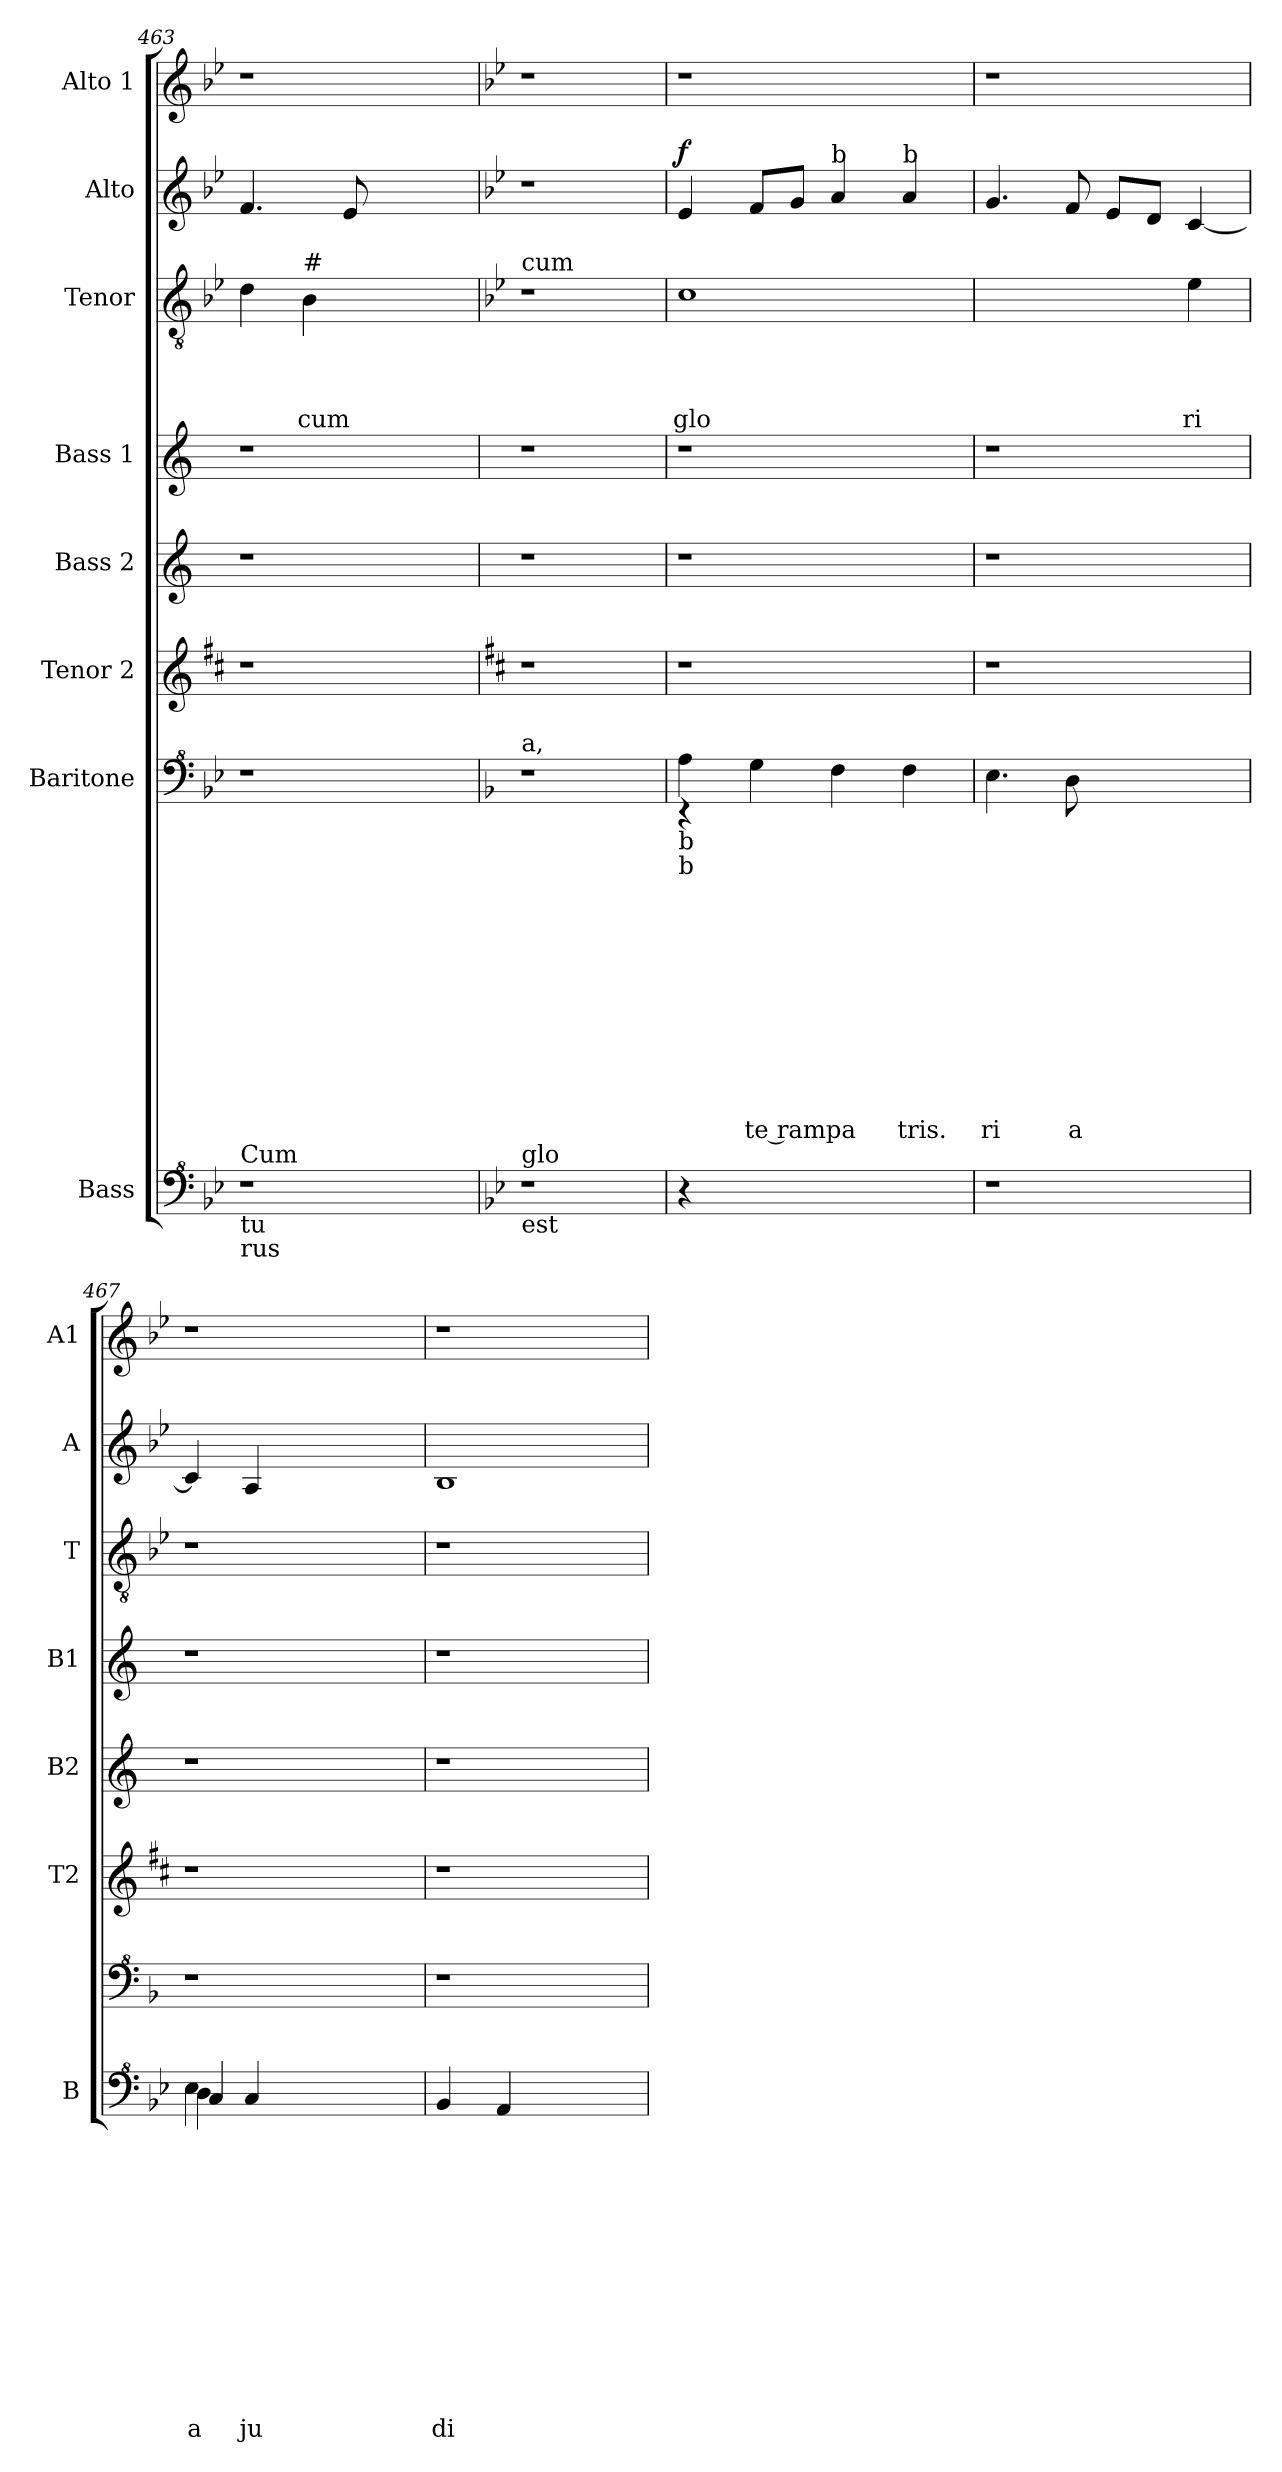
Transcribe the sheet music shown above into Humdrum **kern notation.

**kern	**text	**text	**text	**text	**text	**text	**text	**text	**text	**text	**text	**text	**text	**kern	**text	**text	**text	**text	**text	**text	**text	**text	**text	**text	**text	**kern	**kern	**kern	**kern	**text	**text	**text	**text	**kern	**dynam	**kern
*part8	*part8	*part8	*part8	*part8	*part8	*part8	*part8	*part8	*part8	*part8	*part8	*part8	*part8	*part7	*part7	*part7	*part7	*part7	*part7	*part7	*part7	*part7	*part7	*part7	*part7	*part6	*part5	*part4	*part3	*part3	*part3	*part3	*part3	*part2	*part2	*part1
*staff8	*staff8	*staff8	*staff8	*staff8	*staff8	*staff8	*staff8	*staff8	*staff8	*staff8	*staff8	*staff8	*staff8	*staff7	*staff7	*staff7	*staff7	*staff7	*staff7	*staff7	*staff7	*staff7	*staff7	*staff7	*staff7	*staff6	*staff5	*staff4	*staff3	*staff3	*staff3	*staff3	*staff3	*staff2	*staff2	*staff1
*I"Bass	*	*	*	*	*	*	*	*	*	*	*	*	*	*I"Baritone	*	*	*	*	*	*	*	*	*	*	*	*I"Tenor 2	*I"Bass 2	*I"Bass 1	*I"Tenor	*	*	*	*	*I"Alto	*	*I"Alto 1
*I'B	*	*	*	*	*	*	*	*	*	*	*	*	*	*	*	*	*	*	*	*	*	*	*	*	*	*I'T2	*I'B2	*I'B1	*I'T	*	*	*	*	*I'A	*	*I'A1
*clefF^4	*	*	*	*	*	*	*	*	*	*	*	*	*	*clefF^4	*	*	*	*	*	*	*	*	*	*	*	*clefG2	*clefG2	*clefG2	*clefGv2	*	*	*	*	*clefG2	*	*clefG2
*	*	*	*	*	*	*	*	*	*	*	*	*	*	*	*	*	*	*	*	*	*	*	*	*	*	*ITrd1c2	*	*	*ITrd1c2	*	*	*	*	*ITrd1c2	*	*ITrd1c2
*k[b-e-]	*	*	*	*	*	*	*	*	*	*	*	*	*	*k[b-e-]	*	*	*	*	*	*	*	*	*	*	*	*k[]	*k[]	*k[]	*k[b-e-a-d-]	*	*	*	*	*k[b-e-a-d-]	*	*k[b-e-a-d-]
*B-:	*	*	*	*	*	*	*	*	*	*	*	*	*	*B-:	*	*	*	*	*	*	*	*	*	*	*	*C:	*C:	*C:	*A-:	*	*	*	*	*A-:	*	*A-:
=463	=463	=463	=463	=463	=463	=463	=463	=463	=463	=463	=463	=463	=463	=463	=463	=463	=463	=463	=463	=463	=463	=463	=463	=463	=463	=463	=463	=463	=463	=463	=463	=463	=463	=463	=463	=463
!LO:TX:b:t=tu	!	!	!	!	!	!	!	!	!	!	!	!	!	!	!	!	!	!	!	!	!	!	!	!	!	!	!	!	!	!	!	!	!	!	!	!
!LO:TX:b:t=rus	!	!	!	!	!	!	!	!	!	!	!	!	!	!	!	!	!	!	!	!	!	!	!	!	!	!	!	!	!	!	!	!	!	!	!	!
!LO:TX:a:t=Cum	!	!	!	!	!	!	!	!	!	!	!	!	!	!	!	!	!	!	!	!	!	!	!	!	!	!	!	!	!	!	!	!	!	!	!	!
1r	.	.	.	.	.	.	.	.	.	.	.	.	.	1r	.	.	.	.	.	.	.	.	.	.	.	1r	1r	1r	4c\	.	.	.	.	4.e-/	.	1r
!	!	!	!	!	!	!	!	!	!	!	!	!	!	!	!	!	!	!	!	!	!	!	!	!	!	!	!	!	!LO:TX:a:t=#	!	!	!	!	!	!	!
!	!	!	!	!	!	!	!	!	!	!	!	!	!	!	!	!	!	!	!	!	!	!	!	!	!	!	!	!	!	!	!	!	!LO:LY:b	!	!	!
.	.	.	.	.	.	.	.	.	.	.	.	.	.	.	.	.	.	.	.	.	.	.	.	.	.	.	.	.	4A-\	.	.	.	cum	.	.	.
.	.	.	.	.	.	.	.	.	.	.	.	.	.	.	.	.	.	.	.	.	.	.	.	.	.	.	.	.	.	.	.	.	.	8d-/	.	.
.	.	.	.	.	.	.	.	.	.	.	.	.	.	.	.	.	.	.	.	.	.	.	.	.	.	.	.	.	2ryy	.	.	.	.	2ryy	.	.
=464	=464	=464	=464	=464	=464	=464	=464	=464	=464	=464	=464	=464	=464	=464	=464	=464	=464	=464	=464	=464	=464	=464	=464	=464	=464	=464	=464	=464	=464	=464	=464	=464	=464	=464	=464	=464
*	*	*	*	*	*	*	*	*	*	*	*	*	*	*k[b-]	*	*	*	*	*	*	*	*	*	*	*	*	*	*	*	*	*	*	*	*	*	*
*	*	*	*	*	*	*	*	*	*	*	*	*	*	*F:	*	*	*	*	*	*	*	*	*	*	*	*	*	*	*	*	*	*	*	*	*	*
!	!	!	!	!	!	!	!	!	!	!	!	!	!	!	!	!	!	!	!	!	!	!	!	!	!	!	!	!	!LO:TX:a:t=cum	!	!	!	!	!	!	!
!	!	!	!	!	!	!	!	!	!	!	!	!	!	!LO:TX:a:t=a,	!	!	!	!	!	!	!	!	!	!	!	!	!	!	!	!	!	!	!	!	!	!
!LO:TX:b:t=est	!	!	!	!	!	!	!	!	!	!	!	!	!	!	!	!	!	!	!	!	!	!	!	!	!	!	!	!	!	!	!	!	!	!	!	!
!LO:TX:a:t=glo	!	!	!	!	!	!	!	!	!	!	!	!	!	!	!	!	!	!	!	!	!	!	!	!	!	!	!	!	!	!	!	!	!	!	!	!
1r	.	.	.	.	.	.	.	.	.	.	.	.	.	1r	.	.	.	.	.	.	.	.	.	.	.	1r	1r	1r	1r	.	.	.	.	1r	.	1r
!!LO:LB:g=z
=465	=465	=465	=465	=465	=465	=465	=465	=465	=465	=465	=465	=465	=465	=465	=465	=465	=465	=465	=465	=465	=465	=465	=465	=465	=465	=465	=465	=465	=465	=465	=465	=465	=465	=465	=465	=465
*	*	*	*	*	*	*	*	*	*	*	*	*	*	*^	*	*	*	*	*	*	*	*	*	*	*	*	*	*	*	*	*	*	*	*	*	*
*	*	*	*	*	*	*	*	*	*	*	*	*	*	*	*^	*	*	*	*	*	*	*	*	*	*	*	*	*	*	*	*	*	*	*	*	*	*
!	!	!	!	!	!	!	!	!	!	!	!	!	!	!LO:TX:b:t=b	!	!	!	!	!	!	!	!	!	!	!	!	!	!	!	!	!	!	!	!	!	!	!	!
!	!	!	!	!	!	!	!	!	!	!	!	!	!	!LO:TX:b:t=b	!	!	!	!	!	!	!	!	!	!	!	!	!	!	!	!	!	!	!	!	!	!	!	!
!	!	!	!	!	!	!	!	!	!	!	!	!	!	!	!	!	!	!	!	!	!	!	!	!	!	!	!	!	!	!	!	!	!	!	!LO:LY:b	!	!LO:DY:a	!
4r	.	.	.	.	.	.	.	.	.	.	.	.	.	64ryy	4rE	4a\	.	.	.	.	.	.	.	.	.	.	.	1r	1r	1r	1B-	.	.	.	glo	4d-/	f	1r
.	.	.	.	.	.	.	.	.	.	.	.	.	.	2ryy	.	.	.	.	.	.	.	.	.	.	.	.	.	.	.	.	.	.	.	.	.	.	.	.
!	!	!	!	!	!	!	!	!	!	!	!	!	!	!	!	!	!	!	!	!	!	!	!	!	!	!	!LO:LY:b	!	!	!	!	!	!	!	!	!	!	!
2.ryy	.	.	.	.	.	.	.	.	.	.	.	.	.	.	2.ryy	4g\	.	.	.	.	.	.	.	.	.	.	te ram	.	.	.	.	.	.	.	.	8e-/L	.	.
.	.	.	.	.	.	.	.	.	.	.	.	.	.	.	.	.	.	.	.	.	.	.	.	.	.	.	.	.	.	.	.	.	.	.	.	8f/J	.	.
!	!	!	!	!	!	!	!	!	!	!	!	!	!	!	!	!	!	!	!	!	!	!	!	!	!	!	!	!	!	!	!	!	!	!	!	!LO:TX:a:t=b	!	!
!	!	!	!	!	!	!	!	!	!	!	!	!	!	!	!	!	!	!	!	!	!	!	!	!	!	!	!LO:LY:b	!	!	!	!	!	!	!	!	!	!	!
.	.	.	.	.	.	.	.	.	.	.	.	.	.	.	.	4f\	.	.	.	.	.	.	.	.	.	.	pa	.	.	.	.	.	.	.	.	4g/	.	.
.	.	.	.	.	.	.	.	.	.	.	.	.	.	4ryy	.	.	.	.	.	.	.	.	.	.	.	.	.	.	.	.	.	.	.	.	.	.	.	.
!	!	!	!	!	!	!	!	!	!	!	!	!	!	!	!	!	!	!	!	!	!	!	!	!	!	!	!	!	!	!	!	!	!	!	!	!LO:TX:a:t=b	!	!
!	!	!	!	!	!	!	!	!	!	!	!	!	!	!	!	!	!	!	!	!	!	!	!	!	!	!	!LO:LY:b	!	!	!	!	!	!	!	!	!	!	!
.	.	.	.	.	.	.	.	.	.	.	.	.	.	.	.	4f\	.	.	.	.	.	.	.	.	.	.	tris.	.	.	.	.	.	.	.	.	4g/	.	.
.	.	.	.	.	.	.	.	.	.	.	.	.	.	8...ryy	.	.	.	.	.	.	.	.	.	.	.	.	.	.	.	.	.	.	.	.	.	.	.	.
*	*	*	*	*	*	*	*	*	*	*	*	*	*	*v	*v	*v	*	*	*	*	*	*	*	*	*	*	*	*	*	*	*	*	*	*	*	*	*	*
=466	=466	=466	=466	=466	=466	=466	=466	=466	=466	=466	=466	=466	=466	=466	=466	=466	=466	=466	=466	=466	=466	=466	=466	=466	=466	=466	=466	=466	=466	=466	=466	=466	=466	=466	=466	=466
!	!	!	!	!	!	!	!	!	!	!	!	!	!	!	!	!	!	!	!	!	!	!	!	!	!LO:LY:b	!	!	!	!	!	!	!	!	!	!	!
1r	.	.	.	.	.	.	.	.	.	.	.	.	.	4.e\	.	.	.	.	.	.	.	.	.	.	ri	1r	1r	1r	2.ryy	.	.	.	.	4.f/	.	1r
!	!	!	!	!	!	!	!	!	!	!	!	!	!	!	!	!	!	!	!	!	!	!	!	!	!LO:LY:b	!	!	!	!	!	!	!	!	!	!	!
.	.	.	.	.	.	.	.	.	.	.	.	.	.	8d\	.	.	.	.	.	.	.	.	.	.	a	.	.	.	.	.	.	.	.	8e-/	.	.
.	.	.	.	.	.	.	.	.	.	.	.	.	.	2ryy	.	.	.	.	.	.	.	.	.	.	.	.	.	.	.	.	.	.	.	8d-/L	.	.
.	.	.	.	.	.	.	.	.	.	.	.	.	.	.	.	.	.	.	.	.	.	.	.	.	.	.	.	.	.	.	.	.	.	8c/J	.	.
!	!	!	!	!	!	!	!	!	!	!	!	!	!	!	!	!	!	!	!	!	!	!	!	!	!	!	!	!	!	!	!	!	!LO:LY:b:rj	!	!	!
.	.	.	.	.	.	.	.	.	.	.	.	.	.	.	.	.	.	.	.	.	.	.	.	.	.	.	.	.	4d-\	.	.	.	ri	[<4B-/	.	.
=467	=467	=467	=467	=467	=467	=467	=467	=467	=467	=467	=467	=467	=467	=467	=467	=467	=467	=467	=467	=467	=467	=467	=467	=467	=467	=467	=467	=467	=467	=467	=467	=467	=467	=467	=467	=467
!	!	!	!	!	!	!	!	!	!	!	!	!	!LO:LY:b:rj	!	!	!	!	!	!	!	!	!	!	!	!	!	!	!	!	!	!	!	!	!	!	!
*^	*	*	*	*	*	*	*	*	*	*	*	*	*	*	*	*	*	*	*	*	*	*	*	*	*	*	*	*	*	*	*	*	*	*	*	*
!	!	!	!	!	!	!	!	!	!	!	!	!	!	!LO:LY:b	!	!	!	!	!	!	!	!	!	!	!	!	!	!	!	!	!	!	!	!	!	!	!
*	*^	*	*	*	*	*	*	*	*	*	*	*	*	*	*	*	*	*	*	*	*	*	*	*	*	*	*	*	*	*	*	*	*	*	*	*	*
!	!	!	!	!	!	!	!	!	!	!	!	!	!	!	!LO:LY:b	!	!	!	!	!	!	!	!	!	!	!	!	!	!	!	!	!	!	!	!	!	!	!
4e-\	4d\	4c/	.	.	.	.	.	.	.	.	.	.	.	.	a	1r	.	.	.	.	.	.	.	.	.	.	.	1r	1r	1r	1r	.	.	.	.	4B-/]	.	1r
!	!	!	!	!	!	!	!	!	!	!	!	!	!	!	!LO:LY:b	!	!	!	!	!	!	!	!	!	!	!	!	!	!	!	!	!	!	!	!	!	!	!
2ryy	2ryy	4c/	.	.	.	.	.	.	.	.	.	.	.	.	ju	.	.	.	.	.	.	.	.	.	.	.	.	.	.	.	.	.	.	.	.	4G/	.	.
.	.	2ryy	.	.	.	.	.	.	.	.	.	.	.	.	.	.	.	.	.	.	.	.	.	.	.	.	.	.	.	.	.	.	.	.	.	2ryy	.	.
4ryy	4ryy	.	.	.	.	.	.	.	.	.	.	.	.	.	.	.	.	.	.	.	.	.	.	.	.	.	.	.	.	.	.	.	.	.	.	.	.	.
*	*v	*v	*	*	*	*	*	*	*	*	*	*	*	*	*	*	*	*	*	*	*	*	*	*	*	*	*	*	*	*	*	*	*	*	*	*	*	*
=468	=468	=468	=468	=468	=468	=468	=468	=468	=468	=468	=468	=468	=468	=468	=468	=468	=468	=468	=468	=468	=468	=468	=468	=468	=468	=468	=468	=468	=468	=468	=468	=468	=468	=468	=468	=468	=468
!	!	!	!	!	!	!	!	!	!	!	!	!	!	!LO:LY:b	!	!	!	!	!	!	!	!	!	!	!	!	!	!	!	!	!	!	!	!	!	!	!
*v	*v	*	*	*	*	*	*	*	*	*	*	*	*	*	*	*	*	*	*	*	*	*	*	*	*	*	*	*	*	*	*	*	*	*	*	*	*
4B-/	.	.	.	.	.	.	.	.	.	.	.	.	di	1r	.	.	.	.	.	.	.	.	.	.	.	1r	1r	1r	1r	.	.	.	.	1A-	.	1r
4A/	.	.	.	.	.	.	.	.	.	.	.	.	.	.	.	.	.	.	.	.	.	.	.	.	.	.	.	.	.	.	.	.	.	.	.	.
2ryy	.	.	.	.	.	.	.	.	.	.	.	.	.	.	.	.	.	.	.	.	.	.	.	.	.	.	.	.	.	.	.	.	.	.	.	.
=	=	=	=	=	=	=	=	=	=	=	=	=	=	=	=	=	=	=	=	=	=	=	=	=	=	=	=	=	=	=	=	=	=	=	=	=
*-	*-	*-	*-	*-	*-	*-	*-	*-	*-	*-	*-	*-	*-	*-	*-	*-	*-	*-	*-	*-	*-	*-	*-	*-	*-	*-	*-	*-	*-	*-	*-	*-	*-	*-	*-	*-
